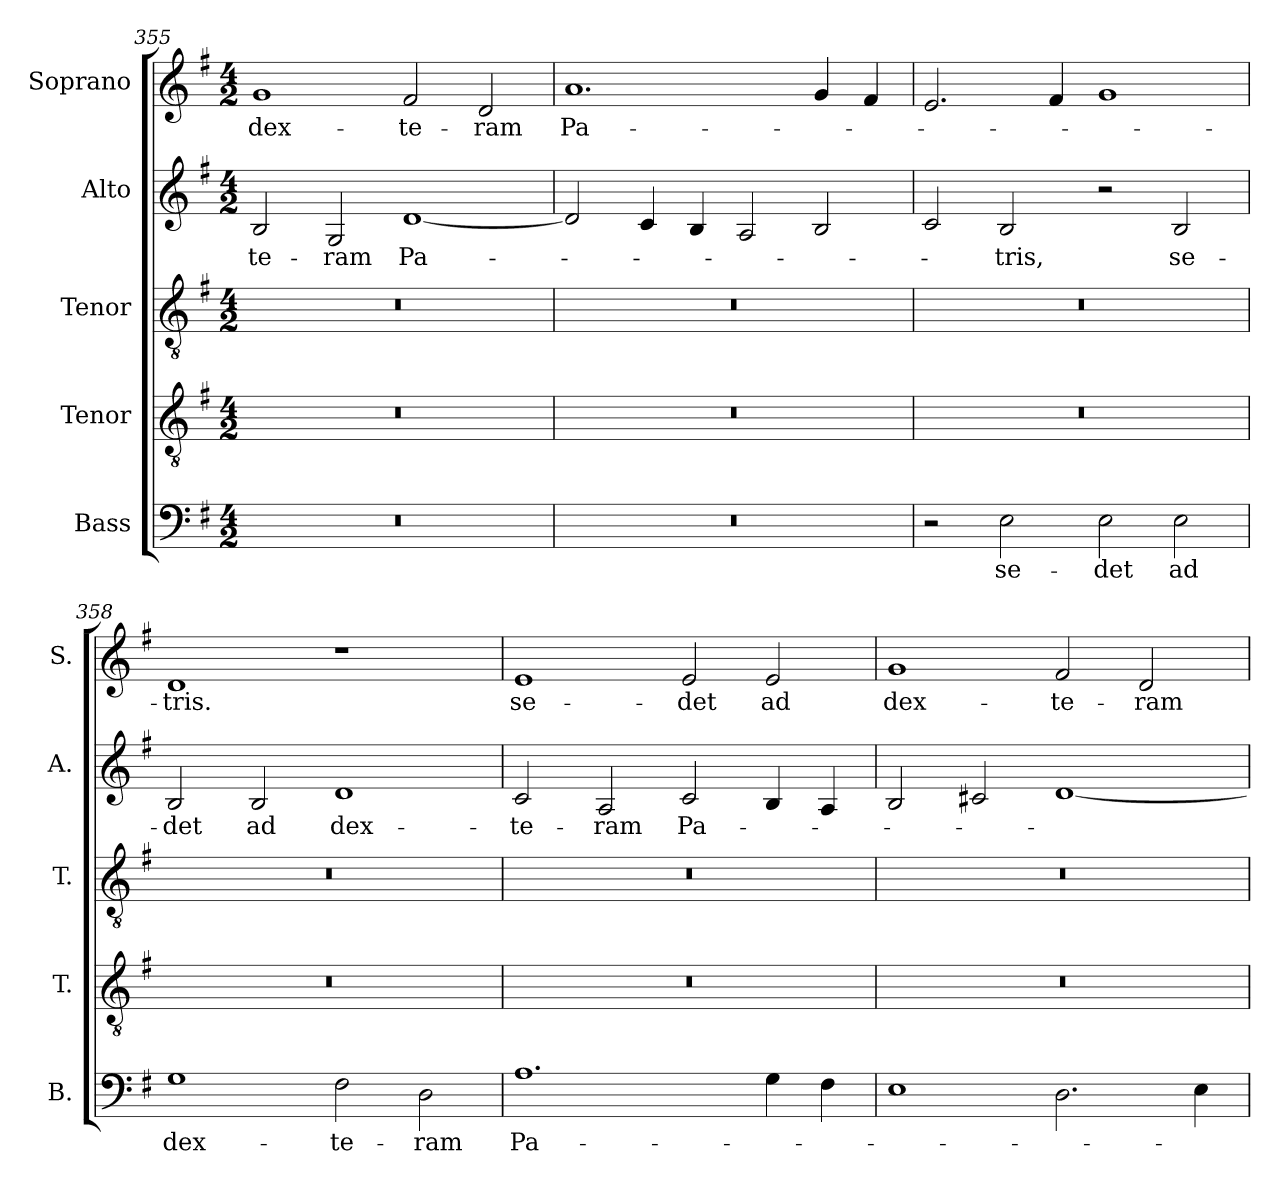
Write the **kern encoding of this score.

**kern	**text	**kern	**kern	**kern	**text	**kern	**text
*part5	*part5	*part4	*part3	*part2	*part2	*part1	*part1
*staff5	*staff5	*staff4	*staff3	*staff2	*staff2	*staff1	*staff1
*I"Bass	*	*I"Tenor	*I"Tenor	*I"Alto	*	*I"Soprano	*
*I'B.	*	*I'T.	*I'T.	*I'A.	*	*I'S.	*
*clefF4	*	*clefGv2	*clefGv2	*clefG2	*	*clefG2	*
*	*	*ITrd7c12	*ITrd7c12	*	*	*	*
*k[f#]	*	*k[f#]	*k[f#]	*k[f#]	*	*k[f#]	*
*G:	*	*G:	*G:	*G:	*	*G:	*
*M4/2	*	*M4/2	*M4/2	*M4/2	*	*M4/2	*
=355	=355	=355	=355	=355	=355	=355	=355
!LO:N:vis=1	!	!LO:N:vis=1	!LO:N:vis=1	!	!	!	!
!	!	!	!	!	!LO:LY:b:color=#000000	!	!
!	!	!	!	!	!	!	!LO:LY:b:color=#000000
0r	.	0r	0r	2Bi/	-te-	1gi	dex-
!	!	!	!	!	!LO:LY:b:color=#000000	!	!
.	.	.	.	2Gi/	-ram	.	.
!	!	!	!	!	!LO:LY:b:color=#000000	!	!
!	!	!	!	!	!	!	!LO:LY:b:color=#000000
.	.	.	.	[1di	Pa-	2f#i/	-te-
!	!	!	!	!	!	!	!LO:LY:b:color=#000000
.	.	.	.	.	.	2di/	-ram
=356	=356	=356	=356	=356	=356	=356	=356
!LO:N:vis=1	!	!LO:N:vis=1	!LO:N:vis=1	!	!	!	!
!	!	!	!	!	!	!	!LO:LY:b:color=#000000
0r	.	0r	0r	2di/]	.	1.ai	Pa-
.	.	.	.	4ci/	.	.	.
.	.	.	.	4Bi/	.	.	.
.	.	.	.	2Ai/	.	.	.
.	.	.	.	2Bi/	.	4gi/	.
.	.	.	.	.	.	4f#i/	.
=357	=357	=357	=357	=357	=357	=357	=357
!	!	!LO:N:vis=1	!LO:N:vis=1	!	!	!	!
2r	.	0r	0r	2ci/	.	2.ei/	.
!	!LO:LY:b:color=#000000	!	!	!	!	!	!
!	!	!	!	!	!LO:LY:b:color=#000000	!	!
2Ei\	se-	.	.	2Bi/	-tris,	.	.
.	.	.	.	.	.	4f#i/	.
!	!LO:LY:b:color=#000000	!	!	!	!	!	!
2Ei\	-det	.	.	2r	.	1gi	.
!	!LO:LY:b:color=#000000	!	!	!	!	!	!
!	!	!	!	!	!LO:LY:b:color=#000000	!	!
2Ei\	ad	.	.	2Bi/	se-	.	.
=358	=358	=358	=358	=358	=358	=358	=358
!	!LO:LY:b:color=#000000	!LO:N:vis=1	!LO:N:vis=1	!	!	!	!
!	!	!	!	!	!LO:LY:b:color=#000000	!	!
!	!	!	!	!	!	!	!LO:LY:b:color=#000000
1Gi	dex-	0r	0r	2Bi/	-det	1di	-tris.
!	!	!	!	!	!LO:LY:b:color=#000000	!	!
.	.	.	.	2Bi/	ad	.	.
!	!LO:LY:b:color=#000000	!	!	!	!	!	!
!	!	!	!	!	!LO:LY:b:color=#000000	!	!
2F#i\	-te-	.	.	1di	dex-	1r	.
!	!LO:LY:b:color=#000000	!	!	!	!	!	!
2Di\	-ram	.	.	.	.	.	.
=359	=359	=359	=359	=359	=359	=359	=359
!	!LO:LY:b:color=#000000	!LO:N:vis=1	!LO:N:vis=1	!	!	!	!
!	!	!	!	!	!LO:LY:b:color=#000000	!	!
!	!	!	!	!	!	!	!LO:LY:b:color=#000000
1.Ai	Pa-	0r	0r	2ci/	-te-	1ei	se-
!	!	!	!	!	!LO:LY:b:color=#000000	!	!
.	.	.	.	2Ai/	-ram	.	.
!	!	!	!	!	!LO:LY:b:color=#000000	!	!
!	!	!	!	!	!	!	!LO:LY:b:color=#000000
.	.	.	.	2ci/	Pa-	2ei/	-det
!	!	!	!	!	!	!	!LO:LY:b:color=#000000
4Gi\	.	.	.	4Bi/	.	2ei/	ad
4F#i\	.	.	.	4Ai/	.	.	.
!!LO:LB:g=z
=360	=360	=360	=360	=360	=360	=360	=360
!	!	!LO:N:vis=1	!LO:N:vis=1	!	!	!	!
!	!	!	!	!	!	!	!LO:LY:b:color=#000000
1Ei	.	0r	0r	2Bi/	.	1gi	dex-
.	.	.	.	2c#Xi/	.	.	.
!	!	!	!	!	!	!	!LO:LY:b:color=#000000
2.Di\	.	.	.	[1di	.	2f#i/	-te-
!	!	!	!	!	!	!	!LO:LY:b:color=#000000
.	.	.	.	.	.	2di/	-ram
4Ei\	.	.	.	.	.	.	.
=	=	=	=	=	=	=	=
*-	*-	*-	*-	*-	*-	*-	*-
